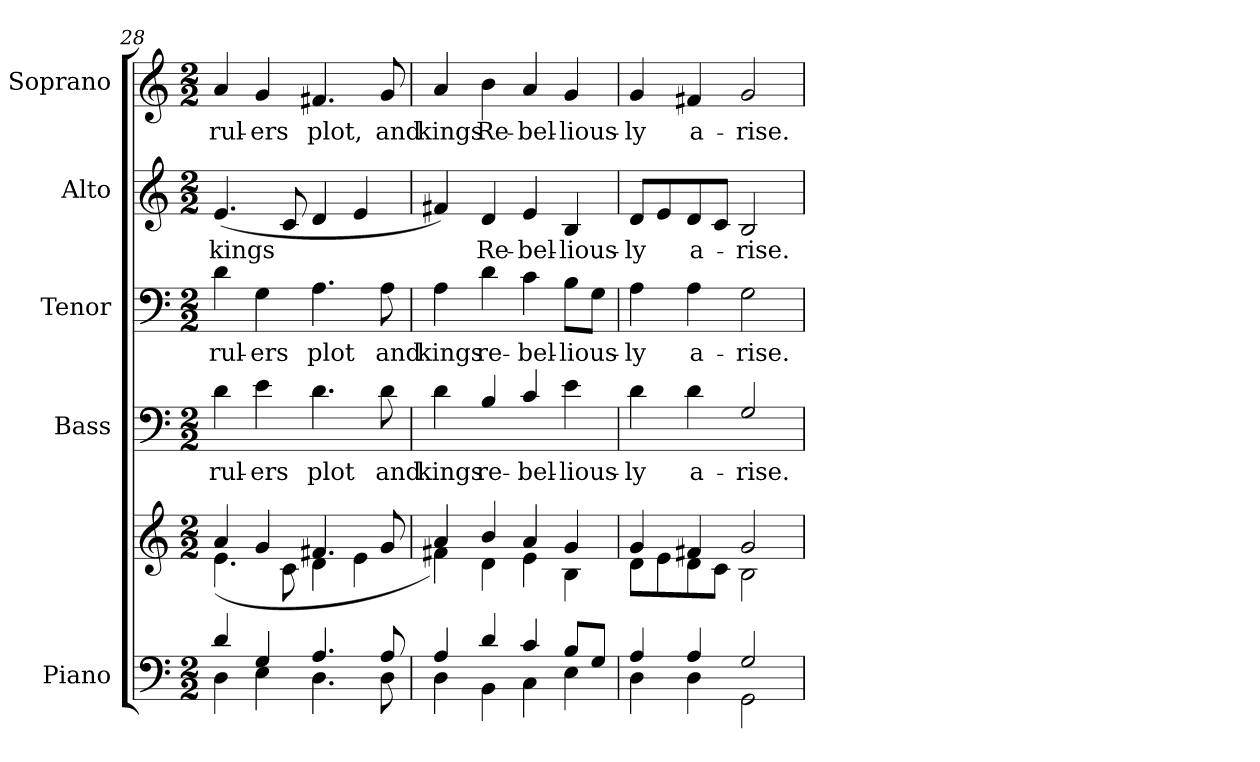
**kern	**kern	**kern	**text	**kern	**text	**kern	**text	**kern	**text
*part5	*part5	*part4	*part4	*part3	*part3	*part2	*part2	*part1	*part1
*staff6	*staff5	*staff4	*staff4	*staff3	*staff3	*staff2	*staff2	*staff1	*staff1
*I"Piano	*	*I"Bass	*	*I"Tenor	*	*I"Alto	*	*I"Soprano	*
*I'Pno.	*	*	*	*	*	*	*	*	*
!!LO:LB:g=z
*clefF4	*clefG2	*clefF4	*	*clefF4	*	*clefG2	*	*clefG2	*
*	*	*ITrd7c12	*	*	*	*	*	*	*
*k[]	*k[]	*k[]	*	*k[]	*	*k[]	*	*k[]	*
*C:	*C:	*C:	*	*C:	*	*C:	*	*C:	*
*M2/2	*M2/2	*M2/2	*	*M2/2	*	*M2/2	*	*M2/2	*
=28	=28	=28	=28	=28	=28	=28	=28	=28	=28
*^	*^	*	*	*	*	*	*	*	*
!	!	!	!	!	!LO:LY:b:color=#000000	!	!	!	!	!	!
!	!	!	!	!	!	!	!LO:LY:b:color=#000000	!	!	!	!
!	!	!	!	!	!	!	!	!	!LO:LY:b:color=#000000	!	!
!	!	!	!	!	!	!	!	!	!	!	!LO:LY:b:color=#000000
4di/	4Di\	4ai/	(4.ei\	4Di\	rul-	4di\	rul-	(4.ei/	kings	4ai/	rul-
!	!	!	!	!	!LO:LY:b:color=#000000	!	!	!	!	!	!
!	!	!	!	!	!	!	!LO:LY:b:color=#000000	!	!	!	!
!	!	!	!	!	!	!	!	!	!	!	!LO:LY:b:color=#000000
4Gi/	4Ei\	4gi/	.	4Ei\	-ers	4Gi\	-ers	.	.	4gi/	-ers
.	.	.	8ci\	.	.	.	.	8ci/	.	.	.
!	!	!	!	!	!LO:LY:b:color=#000000	!	!	!	!	!	!
!	!	!	!	!	!	!	!LO:LY:b:color=#000000	!	!	!	!
!	!	!	!	!	!	!	!	!	!	!	!LO:LY:b:color=#000000
4.Ai/	4.Di\	4.f#Xi/	4di\	4.Di\	plot	4.Ai\	plot	4di/	.	4.f#Xi/	plot,
.	.	.	4ei\	.	.	.	.	4ei/	.	.	.
!	!	!	!	!	!LO:LY:b:color=#000000	!	!	!	!	!	!
!	!	!	!	!	!	!	!LO:LY:b:color=#000000	!	!	!	!
!	!	!	!	!	!	!	!	!	!	!	!LO:LY:b:color=#000000
8Ai/	8Di\	8gi/	.	8Di\	and	8Ai\	and	.	.	8gi/	and
=29	=29	=29	=29	=29	=29	=29	=29	=29	=29	=29	=29
!	!	!	!	!	!LO:LY:b:color=#000000	!	!	!	!	!	!
!	!	!	!	!	!	!	!LO:LY:b:color=#000000	!	!	!	!
!	!	!	!	!	!	!	!	!	!	!	!LO:LY:b:color=#000000
4Ai/	4Di\	4ai/	4f#Xi\)	4Di\	kings	4Ai\	kings	4f#Xi/)	.	4ai/	kings
!	!	!	!	!	!LO:LY:b:color=#000000	!	!	!	!	!	!
!	!	!	!	!	!	!	!LO:LY:b:color=#000000	!	!	!	!
!	!	!	!	!	!	!	!	!	!LO:LY:b:color=#000000	!	!
!	!	!	!	!	!	!	!	!	!	!	!LO:LY:b:color=#000000
4di/	4BBi\	4bi/	4di\	4BBi/	re-	4di\	re-	4di/	Re-	4bi\	Re-
!	!	!	!	!	!LO:LY:b:color=#000000	!	!	!	!	!	!
!	!	!	!	!	!	!	!LO:LY:b:color=#000000	!	!	!	!
!	!	!	!	!	!	!	!	!	!LO:LY:b:color=#000000	!	!
!	!	!	!	!	!	!	!	!	!	!	!LO:LY:b:color=#000000
4ci/	4Ci\	4ai/	4ei\	4Ci/	-bel-	4ci\	-bel-	4ei/	-bel-	4ai/	-bel-
!	!	!	!	!	!LO:LY:b:color=#000000	!	!	!	!	!	!
!	!	!	!	!	!	!	!LO:LY:b:color=#000000	!	!	!	!
!	!	!	!	!	!	!	!	!	!LO:LY:b:color=#000000	!	!
!	!	!	!	!	!	!	!	!	!	!	!LO:LY:b:color=#000000
8Bi/L	4Ei\	4gi/	4Bi\	4Ei\	-lious-	8Bi\L	-lious-	4Bi/	-lious-	4gi/	-lious-
8Gi/J	.	.	.	.	.	8Gi\J	.	.	.	.	.
=30	=30	=30	=30	=30	=30	=30	=30	=30	=30	=30	=30
!	!	!	!	!	!LO:LY:b:color=#000000	!	!	!	!	!	!
!	!	!	!	!	!	!	!LO:LY:b:color=#000000	!	!	!	!
!	!	!	!	!	!	!	!	!	!LO:LY:b:color=#000000	!	!
!	!	!	!	!	!	!	!	!	!	!	!LO:LY:b:color=#000000
4Ai/	4Di\	4gi/	8di\L	4Di\	-ly	4Ai\	-ly	8di/L	-ly	4gi/	-ly
.	.	.	8ei\	.	.	.	.	8ei/	.	.	.
!	!	!	!	!	!LO:LY:b:color=#000000	!	!	!	!	!	!
!	!	!	!	!	!	!	!LO:LY:b:color=#000000	!	!	!	!
!	!	!	!	!	!	!	!	!	!LO:LY:b:color=#000000	!	!
!	!	!	!	!	!	!	!	!	!	!	!LO:LY:b:color=#000000
4Ai/	4Di\	4f#Xi/	8di\	4Di\	a-	4Ai\	a-	8di/	a-	4f#Xi/	a-
.	.	.	8ci\J	.	.	.	.	8ci/J	.	.	.
!	!	!	!	!	!LO:LY:b:color=#000000	!	!	!	!	!	!
!	!	!	!	!	!	!	!LO:LY:b:color=#000000	!	!	!	!
!	!	!	!	!	!	!	!	!	!LO:LY:b:color=#000000	!	!
!	!	!	!	!	!	!	!	!	!	!	!LO:LY:b:color=#000000
2Gi/	2GGi\	2gi/	2Bi\	2GGi/	-rise.	2Gi\	-rise.	2Bi/	-rise.	2gi/	-rise.
*v	*v	*	*	*	*	*	*	*	*	*	*
*	*v	*v	*	*	*	*	*	*	*	*
=	=	=	=	=	=	=	=	=	=
*-	*-	*-	*-	*-	*-	*-	*-	*-	*-
